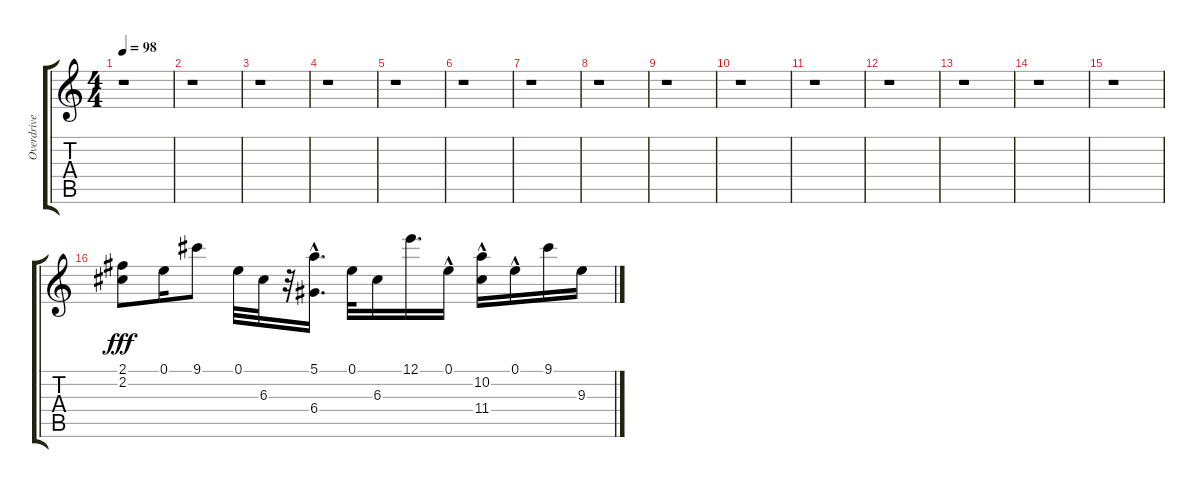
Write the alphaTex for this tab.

\track ("Overdrive 2" "Overdrive ") {instrument overdrivenguitar}
\staff {score tabs}
\tuning (E4 B3 G3 D3 A2 E2) {hide}
\ts (4 4)
\tempo 98
\clef g2
\ks c
r.1{dy fff} |
r.1 |
r.1 |
r.1 |
r.1 |
r.1 |
r.1 |
r.1 |
r.1 |
r.1 |
r.1 |
r.1 |
r.1 |
r.1 |
r.1 |
(2.1 2.2).8{volume 8 balance 2} 0.1.16 9.1.8 0.1.32 6.3.32 r.32 (5.1 6.4{hac}).16{d} 0.1.32 6.3.16 12.1.16{d} 0.1{hac}.16 (10.2 11.4{hac}).16 0.1{hac}.16 9.1.16 9.3.16
